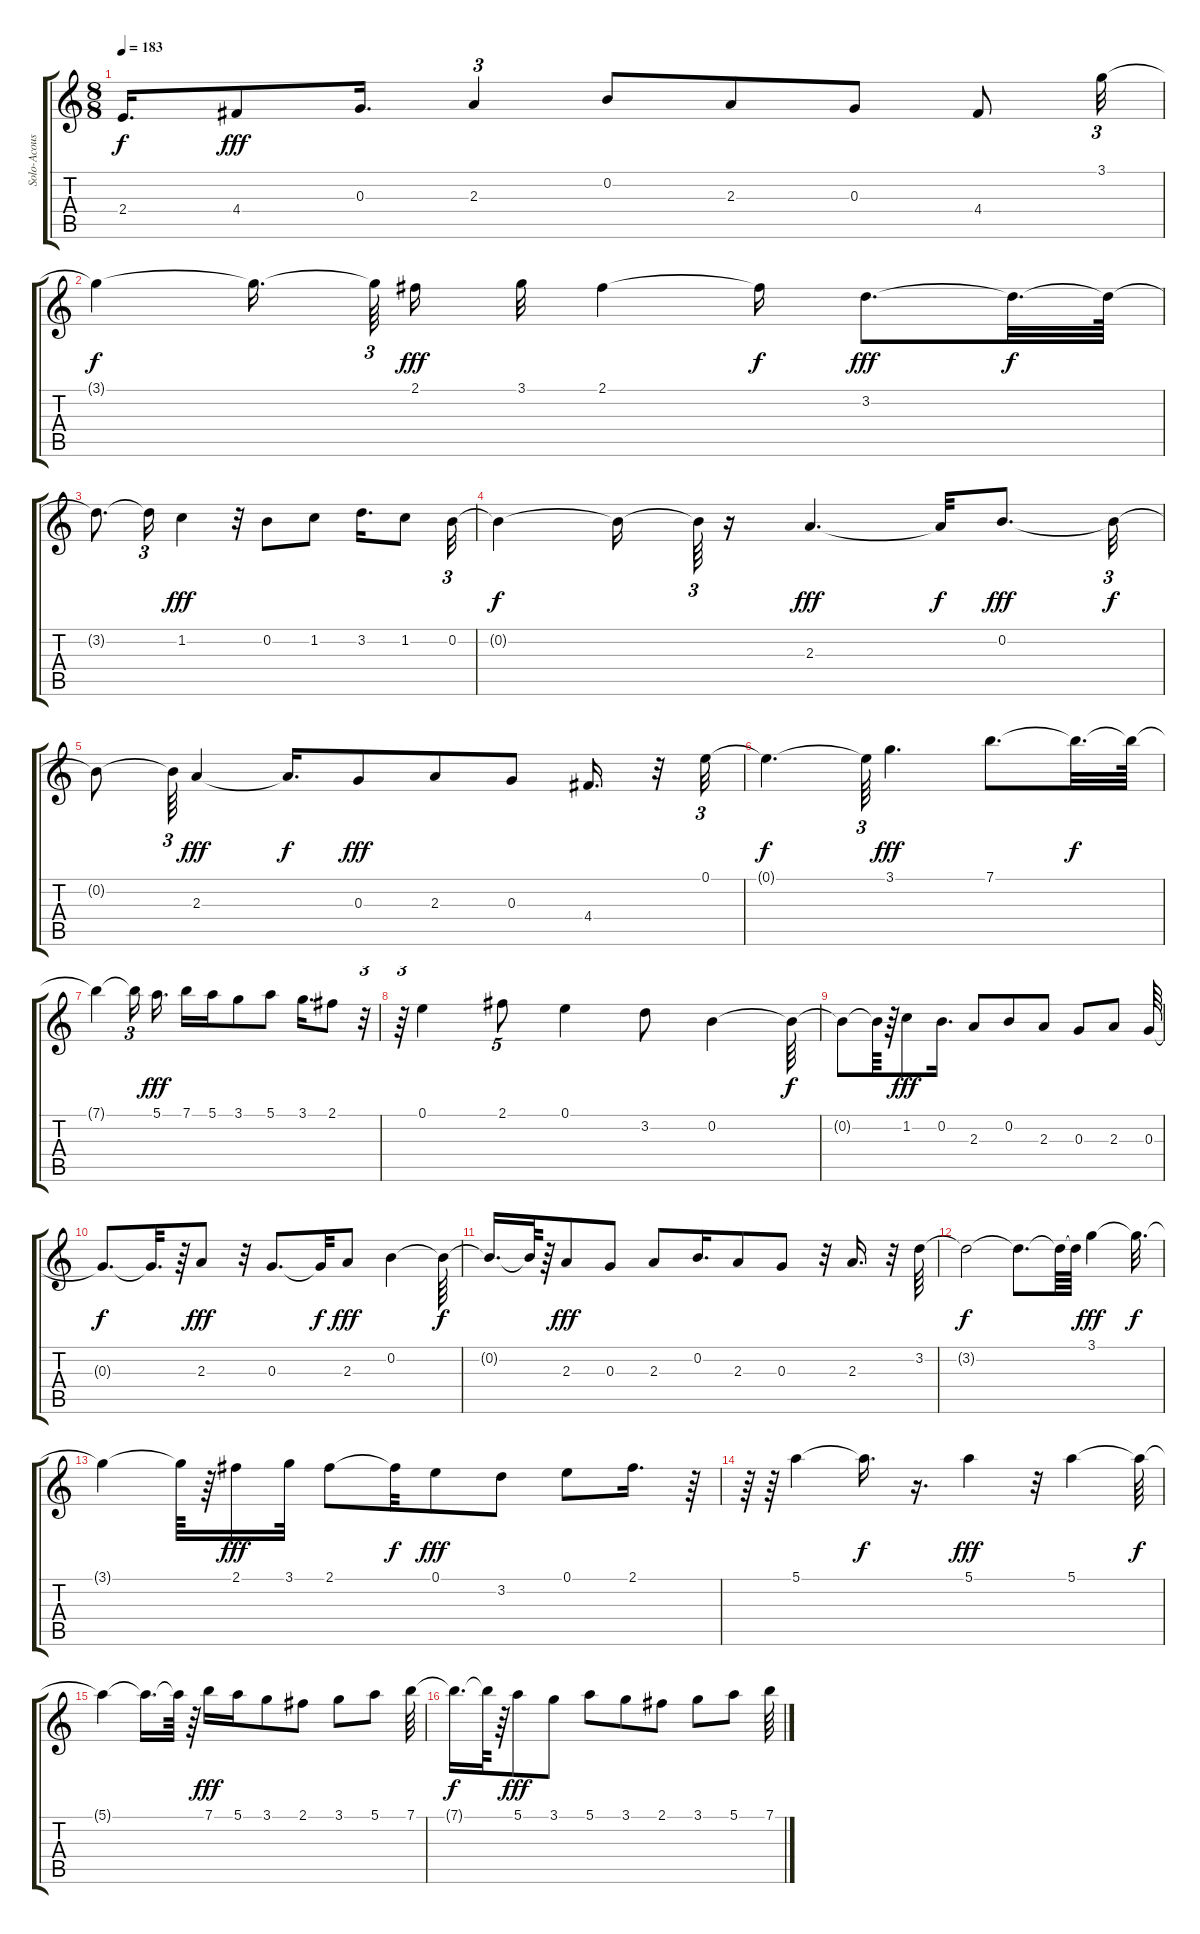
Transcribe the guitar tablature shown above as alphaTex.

\track ("Solo-Acoustic" "Solo-Acous") {instrument acousticguitarnylon}
\staff {score tabs}
\tuning (E4 B3 G3 D3 A2 E2) {hide}
\ts (8 8)
\tempo 183
\clef g2
\ks c
2.4{t}.16{d dy f} 4.4.8{dy fff} 0.3.16{d} 2.3.4{tu (3 2)} 0.2.8 2.3.8 0.3.8 4.4.8 3.1.32{tu (3 2)} |
3.1{t}.4{dy f} 3.1{t}.16{d beam splitsecondary} 3.1{t}.64{tu (3 2)} 2.1.16{dy fff} 3.1.32 2.1.4 2.1{t}.16{dy f} 3.2.8{d dy fff} 3.2{t}.32{d dy f} 3.2{t}.64 |
3.2{t}.8{d} 3.2{t}.16{tu (3 2)} 1.2.4{dy fff} r.32 0.2.8 1.2.8 3.2.16{d} 1.2.8 0.2.32{tu (3 2)} |
0.2{t}.4{dy f} 0.2{t}.16 0.2{t}.64{tu (3 2)} r.16 2.3.4{d dy fff} 2.3{t}.32{dy f} 0.2.8{d dy fff} 0.2{t}.32{tu (3 2) dy f} |
0.2{t}.8 0.2{t}.64{tu (3 2)} 2.3.4{dy fff} 2.3{t}.16{d dy f} 0.3.8{dy fff} 2.3.8 0.3.8 4.4.16{d} r.32 0.1.32{tu (3 2)} |
0.1{t}.4{d dy f} 0.1{t}.64{tu (3 2)} 3.1.4{d dy fff} 7.1.8{d} 7.1{t}.32{d dy f} 7.1{t}.64 |
7.1{t}.4 7.1{t}.16{tu (3 2)} 5.1.16{d dy fff} 7.1.16 5.1.16 3.1.8 5.1.8 3.1.16{d} 2.1.8 r.32{tu (3 2)} |
r.64{tu (3 2)} 0.1.4 2.1.8{tu (5 4)} 0.1.4 3.2.8 0.2.4 0.2{t}.64{dy f} |
0.2{t}.8 0.2{t}.64 r.64 1.2.8{dy fff} 0.2.16{d} 2.3.8 0.2.8 2.3.8 0.3.8 2.3.8 0.3.64 |
0.3{t}.8{d dy f} 0.3{t}.32{d} r.64 2.3.8{dy fff} r.32 0.3.8{d} 0.3{t}.32{dy f} 2.3.8{dy fff} 0.2.4 0.2{t}.64{dy f} |
0.2{t}.16{d} 0.2{t}.64 r.64 2.3.8{dy fff} 0.3.8 2.3.8 0.2.16{d} 2.3.8 0.3.8 r.32 2.3.16{d} r.32 3.2.64 |
3.2{t}.2{dy f} 3.2{t}.8{d} 3.2{t}.64 3.2{t}.64 3.1.4{dy fff} 3.1{t}.32{d dy f} |
3.1{t}.4 3.1{t}.64 r.64 2.1.16{dy fff} 3.1.32 2.1.8 2.1{t}.32{dy f} 0.1.8{dy fff} 3.2.8 0.1.8 2.1.16{d} r.64 |
r.64 r.64 5.1.4 5.1{t}.16{d dy f} r.16{d} 5.1.4{dy fff} r.32 5.1.4 5.1{t}.64{dy f} |
5.1{t}.4 5.1{t}.16{d} 5.1{t}.64 r.64 7.1.16{dy fff} 5.1.16 3.1.8 2.1.8 3.1.8 5.1.8 7.1.64 |
7.1{t}.16{d dy f} 7.1{t}.64 r.64 5.1.8{dy fff} 3.1.8 5.1.8 3.1.8 2.1.8 3.1.8 5.1.8 7.1.64
